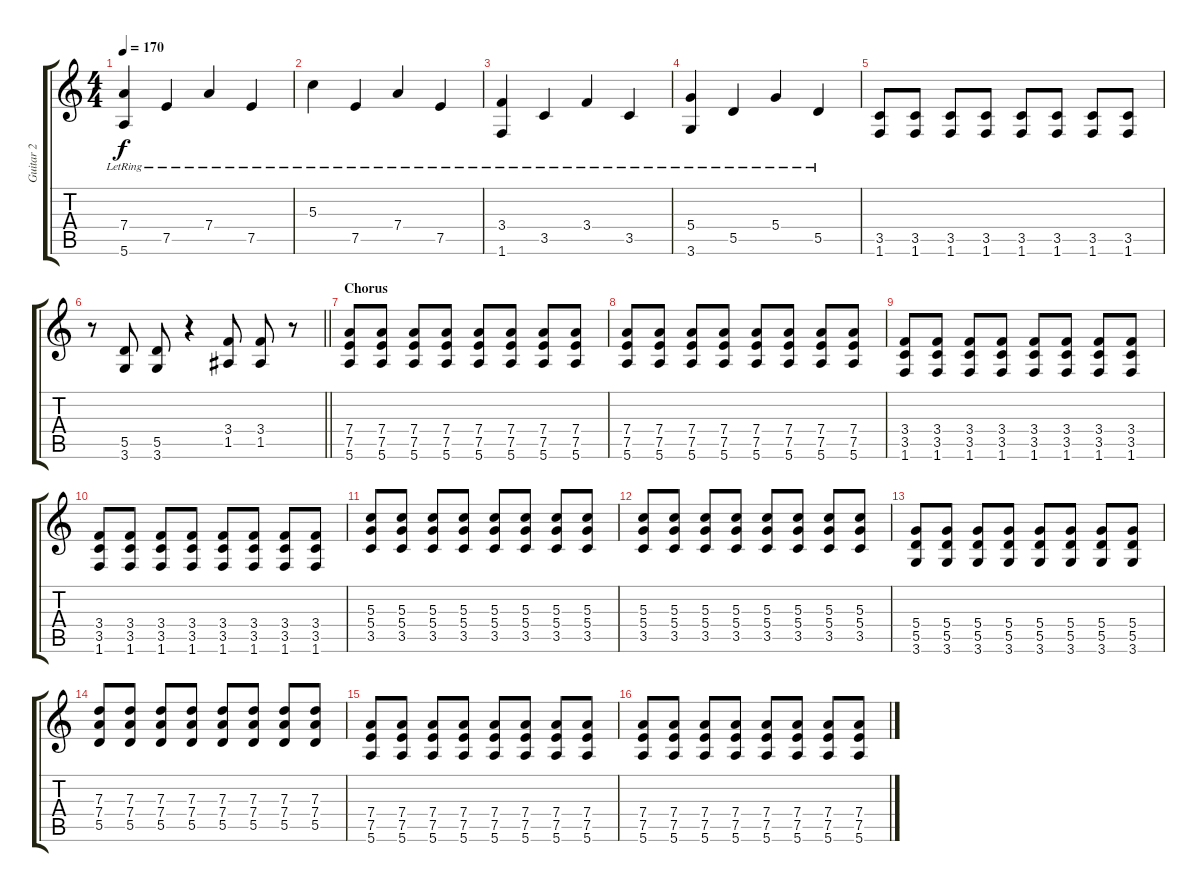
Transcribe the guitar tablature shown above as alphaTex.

\track ("Guitar 2" "Guitar 2") {instrument distortionguitar}
\staff {score tabs}
\tuning (E4 B3 G3 D3 A2 E2) {hide}
\ts (4 4)
\tempo 170
\clef g2
\ks c
(7.4{lr} 5.6{lr}).4{dy f} 7.5{lr}.4 7.4{lr}.4 7.5{lr}.4 |
5.3{lr}.4 7.5{lr}.4 7.4{lr}.4 7.5{lr}.4 |
(3.4{lr} 1.6{lr}).4 3.5{lr}.4 3.4{lr}.4 3.5{lr}.4 |
(5.4{lr} 3.6{lr}).4 5.5{lr}.4 5.4{lr}.4 5.5{lr}.4 |
(3.5 1.6).8{instrument distortionguitar} (3.5 1.6).8 (3.5 1.6).8 (3.5 1.6).8 (3.5 1.6).8 (3.5 1.6).8 (3.5 1.6).8 (3.5 1.6).8 |
\barLineRight lightlight
r.8 (5.5 3.6).8 (5.5 3.6).8 r.4 (3.4 1.5).8 (3.4 1.5).8 r.8 |
\section ("" "Chorus")
(7.4 7.5 5.6).8 (7.4 7.5 5.6).8 (7.4 7.5 5.6).8 (7.4 7.5 5.6).8 (7.4 7.5 5.6).8 (7.4 7.5 5.6).8 (7.4 7.5 5.6).8 (7.4 7.5 5.6).8 |
(7.4 7.5 5.6).8 (7.4 7.5 5.6).8 (7.4 7.5 5.6).8 (7.4 7.5 5.6).8 (7.4 7.5 5.6).8 (7.4 7.5 5.6).8 (7.4 7.5 5.6).8 (7.4 7.5 5.6).8 |
(3.4 3.5 1.6).8 (3.4 3.5 1.6).8 (3.4 3.5 1.6).8 (3.4 3.5 1.6).8 (3.4 3.5 1.6).8 (3.4 3.5 1.6).8 (3.4 3.5 1.6).8 (3.4 3.5 1.6).8 |
(3.4 3.5 1.6).8 (3.4 3.5 1.6).8 (3.4 3.5 1.6).8 (3.4 3.5 1.6).8 (3.4 3.5 1.6).8 (3.4 3.5 1.6).8 (3.4 3.5 1.6).8 (3.4 3.5 1.6).8 |
(5.3 5.4 3.5).8 (5.3 5.4 3.5).8 (5.3 5.4 3.5).8 (5.3 5.4 3.5).8 (5.3 5.4 3.5).8 (5.3 5.4 3.5).8 (5.3 5.4 3.5).8 (5.3 5.4 3.5).8 |
(5.3 5.4 3.5).8 (5.3 5.4 3.5).8 (5.3 5.4 3.5).8 (5.3 5.4 3.5).8 (5.3 5.4 3.5).8 (5.3 5.4 3.5).8 (5.3 5.4 3.5).8 (5.3 5.4 3.5).8 |
(5.4 5.5 3.6).8 (5.4 5.5 3.6).8 (5.4 5.5 3.6).8 (5.4 5.5 3.6).8 (5.4 5.5 3.6).8 (5.4 5.5 3.6).8 (5.4 5.5 3.6).8 (5.4 5.5 3.6).8 |
(7.3 7.4 5.5).8 (7.3 7.4 5.5).8 (7.3 7.4 5.5).8 (7.3 7.4 5.5).8 (7.3 7.4 5.5).8 (7.3 7.4 5.5).8 (7.3 7.4 5.5).8 (7.3 7.4 5.5).8 |
(7.4 7.5 5.6).8 (7.4 7.5 5.6).8 (7.4 7.5 5.6).8 (7.4 7.5 5.6).8 (7.4 7.5 5.6).8 (7.4 7.5 5.6).8 (7.4 7.5 5.6).8 (7.4 7.5 5.6).8 |
(7.4 7.5 5.6).8 (7.4 7.5 5.6).8 (7.4 7.5 5.6).8 (7.4 7.5 5.6).8 (7.4 7.5 5.6).8 (7.4 7.5 5.6).8 (7.4 7.5 5.6).8 (7.4 7.5 5.6).8
